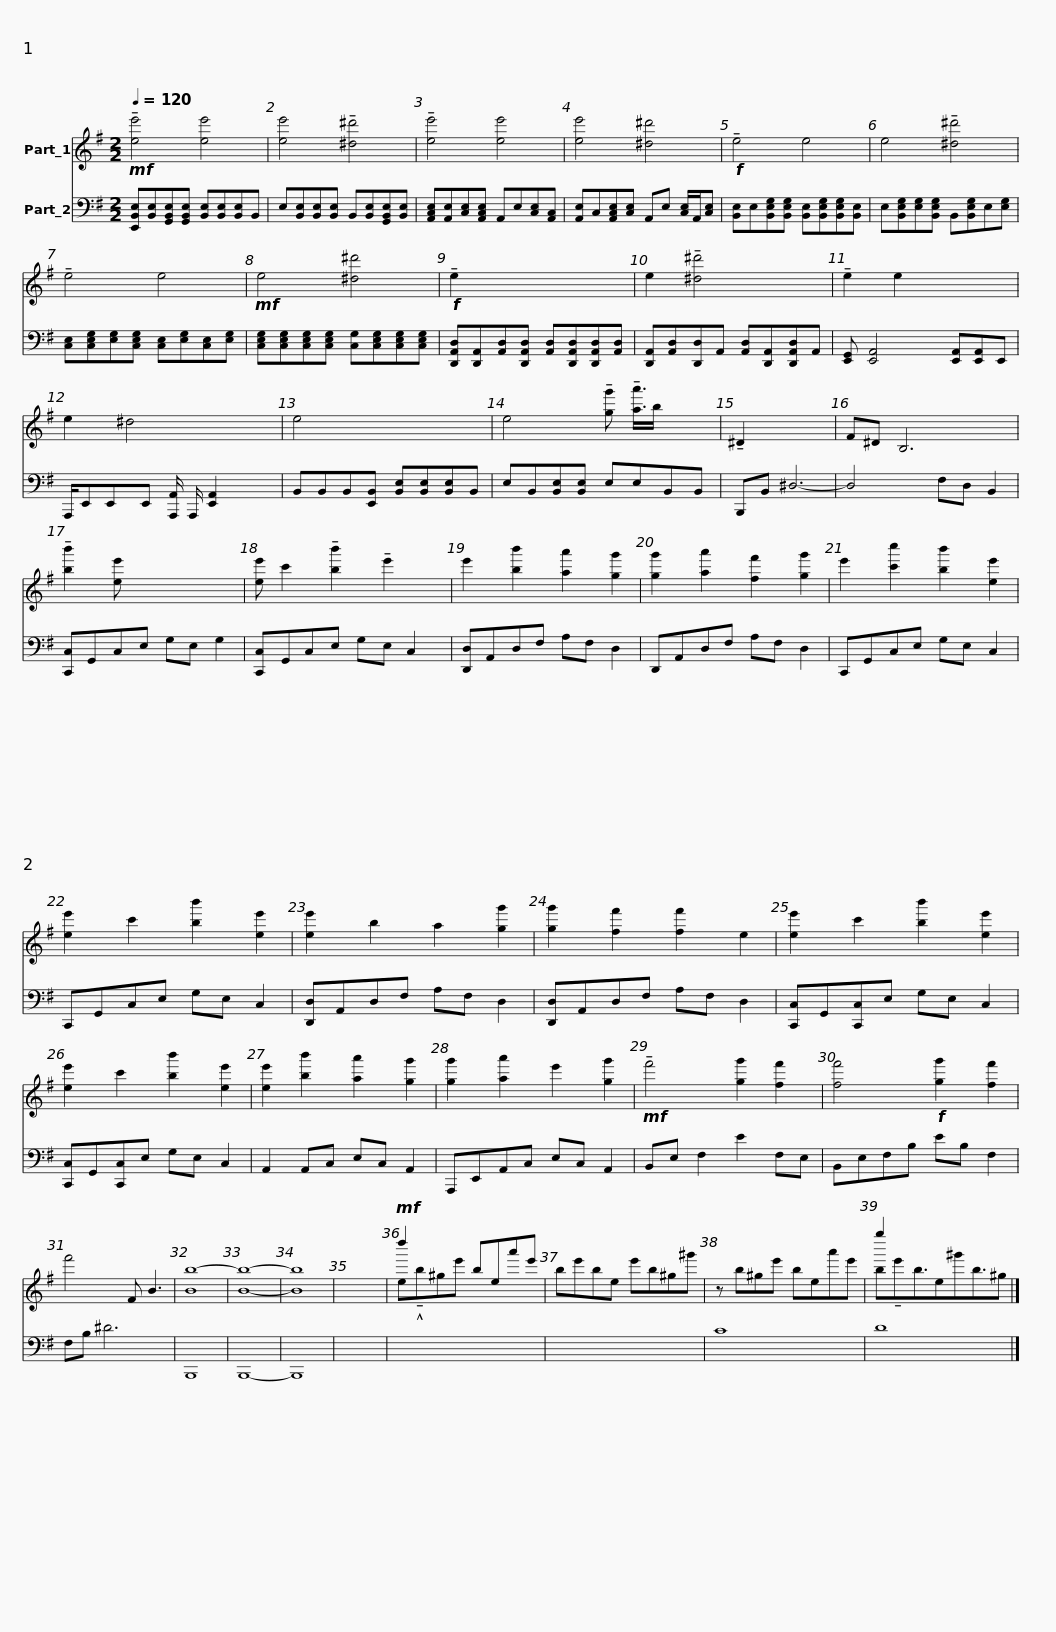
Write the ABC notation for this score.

X:1
%%score ( 1 2 ) 3
L:1/8
Q:1/4=120
M:2/2
I:linebreak $
K:G
V:1 treble
V:2 treble
V:3 bass
V:1
!mf! !tenuto![ee']4 [ee']4 | [ee']4 !tenuto![^d^d']4 | !tenuto![ee']4 [ee']4 | [ee']4 [^d^d']4 |$!f! !tenuto!e4 e4 | %5
 e4 !tenuto![^d^d']4 | !tenuto!e4 e4 |!mf! e4 [^d^d']4 |$!f! !tenuto!e2 x6 | e2 !tenuto![^d^d']4 x2 | %10
 !tenuto!e2 e2 x4 | e2 ^d4 x2 |$ e4 x4 |$ e4 !tenuto![gg'] !tenuto![aa']3/4b/ x7/4 | !tenuto!^D2 x6 | %15
 F^D B,6 | !tenuto![bb']2 [ee'] x5 | [ee'] c'2 !tenuto![bb']2 !tenuto!e'2 x |$ e'2 [bb']2 [aa']2 [gg']2 | [gg']2 [aa']2 [ff']2 [gg']2 | %20
 e'2 [c'c'']2 [bb']2 [ee']2 | [ee']2 c'2 [bb']2 [ee']2 | [ee']2 b2 a2 [gg']2 |$ [gg']2 [ff']2 [ff']2 e2 | [ee']2 c'2 [bb']2 [ee']2 | %25
 [ee']2 c'2 [bb']2 [ee']2 | [ee']2 [bb']2 [aa']2 [gg']2 | [gg']2 [aa']2 e'2 [gg']2 |$!mf! !tenuto!f'4 [gg']2 [ff']2 | [ff']4!f! [gg']2 [ff']2 | %30
 f'4 F B3 | b8- | b8- | b8 | x8 |$ %35
!mf! d''2 x2 bea'e' | be'be e'b^g^g' | z b^ge' bea'e' | g''2 x6 |] %39
V:2
 x8 | x8 | x8 | x8 |$ x8 | %5
 x8 | x8 | x8 |$ x8 | x8 | %10
 x8 | x8 |$ x8 |$ x8 | x8 | %15
 x8 | x8 | x8 |$ x8 | x8 | %20
 x8 | x8 | x8 |$ x8 | x8 | %25
 x8 | x8 | x8 |$ x8 | x8 | %30
 x8 | B8 | B8- | B8 | x8 |$ %35
 e!^!!tenuto!b^ge' x4 | x8 | x8 | b!tenuto!e'b3/2e^g'b3/2^g |] %39
V:3
 [E,,B,,E,][B,,E,][G,,B,,E,][G,,B,,E,] [B,,E,][B,,E,][B,,E,]B,, | E,[B,,E,][B,,E,][B,,E,] B,,[B,,E,][G,,B,,E,][B,,E,] | [A,,C,E,][A,,E,][C,E,][A,,C,E,] A,,E,[C,E,][A,,C,] | [A,,E,]C,[A,,C,E,][C,E,] A,,E, [C,E,]/A,,/[C,E,] |$ [B,,E,]E,[B,,E,G,][B,,E,G,] [B,,E,][B,,E,G,][B,,E,G,][B,,E,] | %5
 E,[B,,E,G,][E,G,][B,,E,G,] B,,[B,,E,G,]E,[E,G,] | [C,E,][C,E,G,][E,G,][C,E,G,] [C,E,][E,G,][C,E,][E,G,] | [C,E,G,][C,E,G,][C,E,G,][C,E,G,] [C,G,][C,E,G,][C,E,G,][C,E,G,] |$ [D,,A,,D,][D,,A,,][A,,D,][D,,A,,D,] [A,,D,][D,,A,,D,][D,,A,,D,][A,,D,] | [D,,A,,][A,,D,][D,,D,]A,, [A,,D,][D,,A,,][D,,A,,D,]A,, | %10
 [E,,G,,] [E,,A,,]4 [E,,A,,][E,,A,,]E,, | A,,,/E,,E,,E,, [A,,,A,,]/ A,,,/ [E,,A,,]2 x3/2 |$ B,,B,,B,,[E,,B,,] [B,,E,][B,,E,][B,,E,]B,, |$ E,B,,[B,,E,][B,,E,] E,E,B,,B,, | B,,,B,, ^D,6- | %15
 D,4 F,D, B,,2 | [C,,C,]G,,C,E, G,E, G,2 | [C,,C,]G,,C,E, G,E, C,2 |$ [D,,D,]A,,D,F, A,F, D,2 | D,,A,,D,F, A,F, D,2 | %20
 C,,G,,C,E, G,E, C,2 | C,,G,,C,E, G,E, C,2 | [D,,D,]A,,D,F, A,F, D,2 |$ [D,,D,]A,,D,F, A,F, D,2 | [C,,C,]G,,[C,,C,]E, G,E, C,2 | %25
 [C,,C,]G,,[C,,C,]E, G,E, C,2 | A,,2 A,,C, E,C, A,,2 | A,,,E,,A,,C, E,C, A,,2 |$ B,,E, F,2 E2 F,E, | B,,E,F,B, EB, F,2 | %30
 F,B, ^D6 | B,,,8 | B,,,8- | B,,,8 | x8 |$ %35
 x8 | x8 | C8 | D8 |] %39
